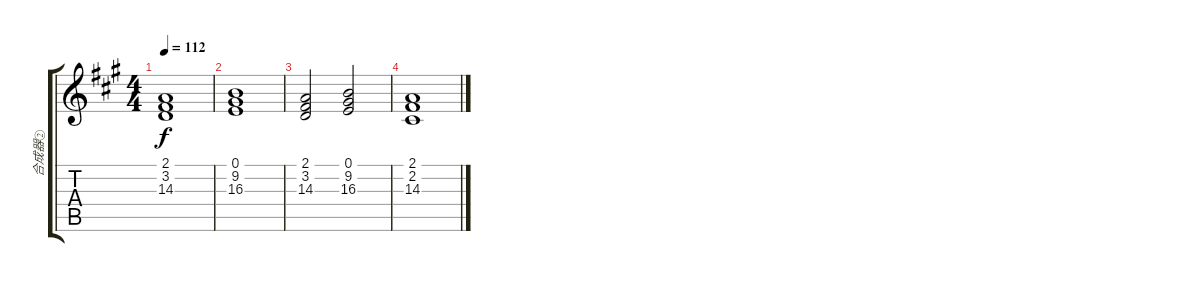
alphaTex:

\track ("合成器②" "合成器②") {instrument stringensemble1}
\staff {score tabs}
\tuning (E4 B3 G3 D3 A2 E2) {hide}
\ts (4 4)
\tempo 112
\clef g2
\ks a
(2.1 3.2 14.3).1{dy f} |
(0.1 9.2 16.3).1 |
(2.1 3.2 14.3).2 (0.1 9.2 16.3).2 |
(2.1 2.2 14.3).1
